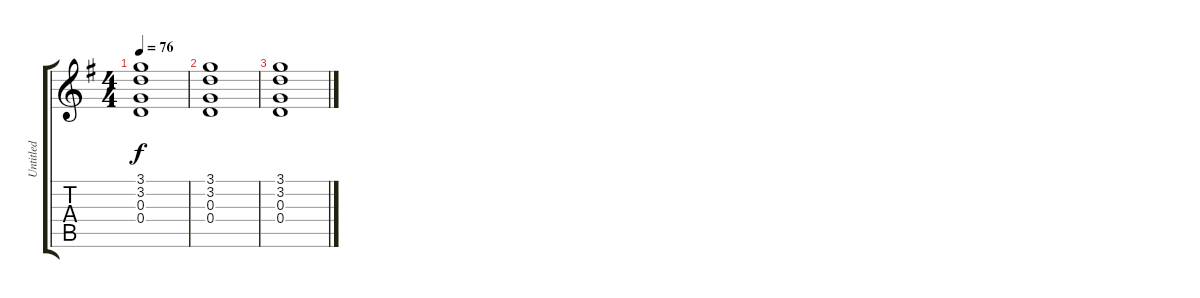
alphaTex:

\track ("Untitled" "Untitled") {instrument distortionguitar}
\staff {score tabs}
\tuning (E4 B3 G3 D3 A2 E2) {hide}
\ts (4 4)
\tempo 76
\clef g2
\ks g
(3.1 3.2 0.3 0.4).1{dy f} |
(3.1 3.2 0.3 0.4).1 |
(3.1 3.2 0.3 0.4).1
